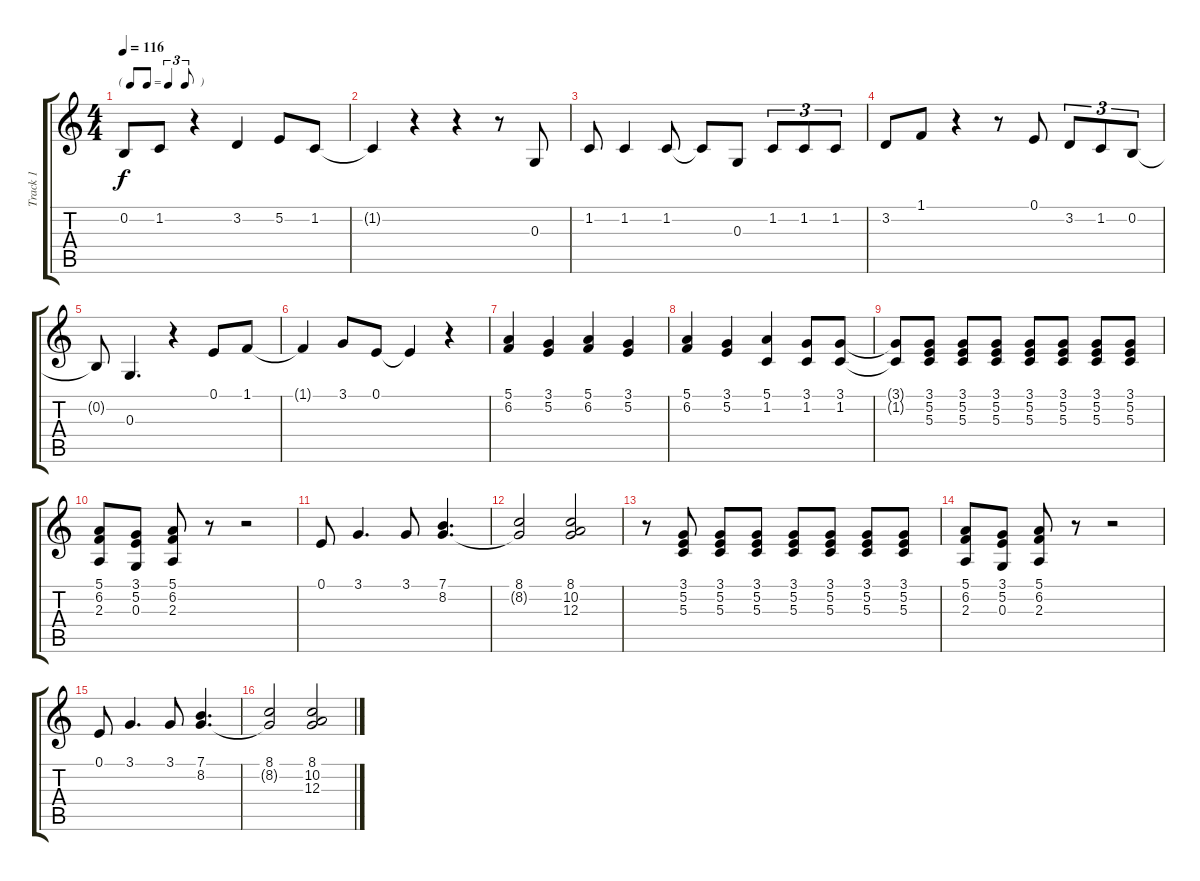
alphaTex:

\track ("Track 1" "Track 1") {instrument tenorsax}
\staff {score tabs}
\tuning (E4 B3 G3 D3 A2 E2) {hide}
\ts (4 4)
\tf triplet8th
\tempo 116
\clef g2
\ks c
0.2{t}.8{dy f} 1.2.8 r.4 3.2.4 5.2.8 1.2.8 |
1.2{t}.4 r.4 r.4 r.8 0.3.8 |
1.2.8 1.2.4 1.2.8 1.2{t}.8 0.3.8 1.2.8{tu (3 2)} 1.2.8{tu (3 2)} 1.2.8{tu (3 2)} |
3.2.8 1.1.8 r.4 r.8 0.1.8 3.2.8{tu (3 2)} 1.2.8{tu (3 2)} 0.2.8{tu (3 2)} |
0.2{t}.8 0.3.4{d} r.4 0.1.8 1.1.8 |
1.1{t}.4 3.1.8 0.1.8 0.1{t}.4 r.4 |
(5.1 6.2).4 (3.1 5.2).4 (5.1 6.2).4 (3.1 5.2).4 |
(5.1 6.2).4 (3.1 5.2).4 (5.1 1.2).4 (3.1 1.2).8 (3.1 1.2).8 |
(3.1{t} 1.2{t}).8 (3.1 5.2 5.3).8 (3.1 5.2 5.3).8 (3.1 5.2 5.3).8 (3.1 5.2 5.3).8 (3.1 5.2 5.3).8 (3.1 5.2 5.3).8 (3.1 5.2 5.3).8 |
(5.1 6.2 2.3).8 (3.1 5.2 0.3).8 (5.1 6.2 2.3).8 r.8 r.2 |
0.1.8 3.1.4{d} 3.1.8 (7.1 8.2).4{d} |
(8.1 8.2{t}).2 (8.1 10.2 12.3).2 |
r.8 (3.1 5.2 5.3).8 (3.1 5.2 5.3).8 (3.1 5.2 5.3).8 (3.1 5.2 5.3).8 (3.1 5.2 5.3).8 (3.1 5.2 5.3).8 (3.1 5.2 5.3).8 |
(5.1 6.2 2.3).8 (3.1 5.2 0.3).8 (5.1 6.2 2.3).8 r.8 r.2 |
0.1.8 3.1.4{d} 3.1.8 (7.1 8.2).4{d} |
(8.1 8.2{t}).2 (8.1 10.2 12.3).2
